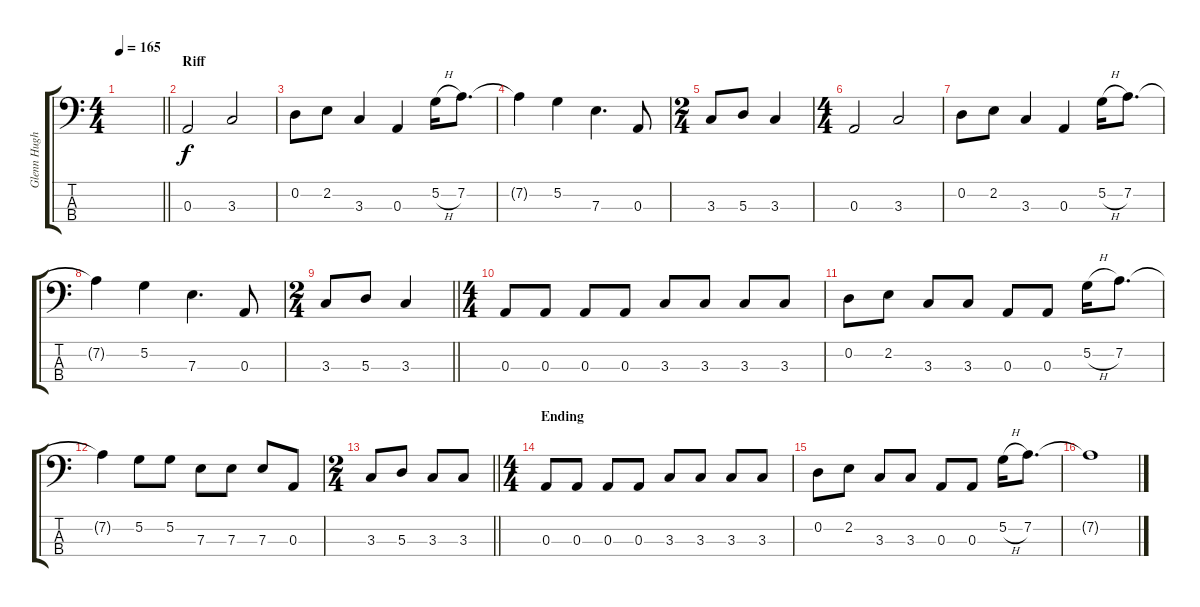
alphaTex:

\track ("Glenn Hughes" "Glenn Hugh") {instrument electricbasspick}
\staff {score tabs}
\tuning (G2 D2 A1 E1) {hide}
\ts (4 4)
\tempo 165
\clef f4
\barLineRight lightlight
\ks c
|
\section ("" "Riff")
0.3.2 3.3.2 |
0.2.8 2.2.8 3.3.4 0.3.4 5.2{h}.16 7.2.8{d} |
7.2{t}.4 5.2.4 7.3.4{d} 0.3.8 |
\ts (2 4)
3.3.8 5.3.8 3.3.4 |
\ts (4 4)
0.3.2 3.3.2 |
0.2.8 2.2.8 3.3.4 0.3.4 5.2{h}.16 7.2.8{d} |
7.2{t}.4 5.2.4 7.3.4{d} 0.3.8 |
\ts (2 4)
\barLineRight lightlight
3.3.8 5.3.8 3.3.4 |
\ts (4 4)
0.3.8{volume 16} 0.3.8 0.3.8 0.3.8 3.3.8 3.3.8 3.3.8 3.3.8 |
0.2.8 2.2.8 3.3.8 3.3.8 0.3.8 0.3.8 5.2{h}.16 7.2.8{d} |
7.2{t}.4 5.2.8 5.2.8 7.3.8 7.3.8 7.3.8 0.3.8 |
\ts (2 4)
\barLineRight lightlight
3.3.8 5.3.8 3.3.8 3.3.8 |
\ts (4 4)
\section ("" "Ending")
0.3.8 0.3.8 0.3.8 0.3.8 3.3.8 3.3.8 3.3.8 3.3.8 |
0.2.8 2.2.8 3.3.8 3.3.8 0.3.8 0.3.8 5.2{h}.16 7.2.8{d} |
7.2{t}.1
